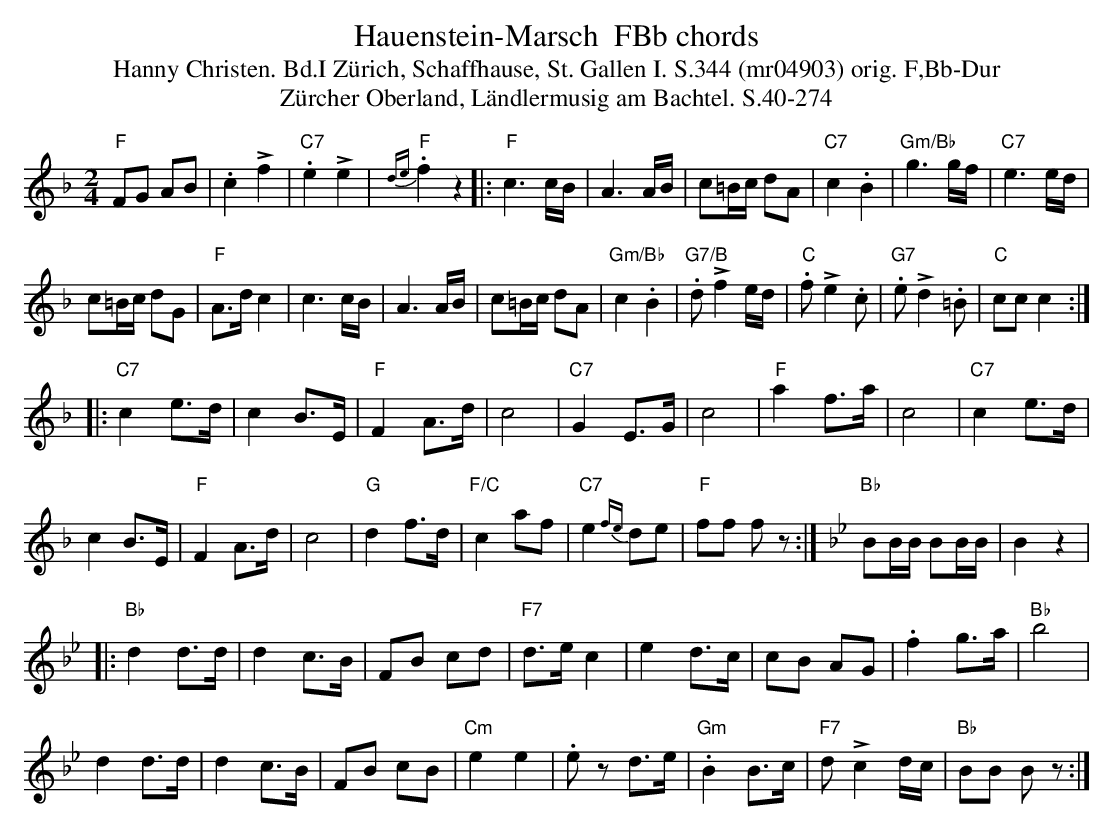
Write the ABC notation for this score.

X:1
T: Hauenstein-Marsch  FBb chords
T:Hanny Christen. Bd.I Zürich, Schaffhause, St. Gallen I. S.344 (mr04903) orig. F,Bb-Dur
T: Z\"urcher Oberland, L\"andlermusig am Bachtel. S.40-274
M:2/4
L:1/8
K:F %%MIDI gchordon
"F"FG AB | .c2!>!f2 | "C7".e2!>!e2 | "F"{de}.f2 z2 |: "F"c3c/B/ | A3A/B/ | c=B/c/ dA | "C7"c2.B2 | "Gm/Bb"g3g/f/ | "C7"e3e/d/ |
c=B/c/ dG | "F"A>dc2 | c3c/B/ | A3A/B/ | c=B/c/ dA | "Gm/Bb"c2.B2 | "G7/B".d!>!f2e/d/ | "C".f!>!e2.c | "G7".e!>!d2.=B | "C"ccc2 ::
"C7"c2e>d | c2 B>E | "F"F2A>d | c4 | "C7"G2E>G | c4 | "F"a2f>a | c4 | "C7"c2e>d |
c2B>E | "F"F2A>d | c4 | "G"d2f>d | "F/C"c2af | "C7"e2 {fe}de | "F"ff fz :| [K:Bb] "Bb"BB/B/ BB/B/ | B2z2 |
|: "Bb"d2d>d | d2c>B | FB cd | "F7"d>ec2 | e2d>c | cB AG | .f2g>a | "Bb"b4 |
d2d>d | d2c>B | FB cB | "Cm"e2e2 | .ez d>e | "Gm".B2B>c | "F7"d!>!c2d/c/ | "Bb"BB Bz :|
